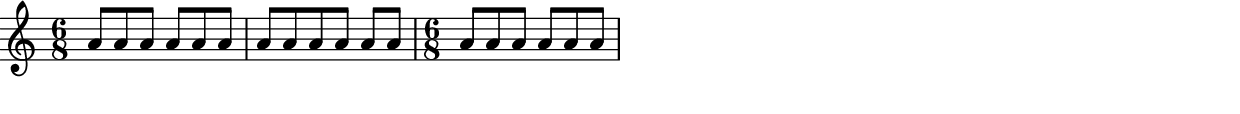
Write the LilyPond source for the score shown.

%% Generated by lilypond-book.py
%% Options: [exampleindent=10.16\mm,fragment,indent=0\mm,line-width=160\mm,quote,relative=2]
\include "lilypond-book-preamble.ly"


% ****************************************************************
% Start cut-&-pastable-section
% ****************************************************************



\paper {
  indent = 0\mm
  line-width = 160\mm
  % offset the left padding, also add 1mm as lilypond creates cropped
  % images with a little space on the right
  line-width = #(- line-width (* mm  3.000000) (* mm 1))
  line-width = 160\mm - 2.0 * 10.16\mm
  % offset the left padding, also add 1mm as lilypond creates cropped
  % images with a little space on the right
  line-width = #(- line-width (* mm  3.000000) (* mm 1))
}

\layout {
  
}



\relative c''
{


% ****************************************************************
% ly snippet contents follows:
% ****************************************************************
\sourcefileline 2181
\time 6/8
\repeat unfold 6 { a8 }
% (4 + 2) にグループ化します
\set Timing.beatStructure = 4,2
\repeat unfold 6 { a8 }
% デフォルトの振る舞いに戻ります
\time 6/8
\repeat unfold 6 { a8 }



% ****************************************************************
% end ly snippet
% ****************************************************************
}
